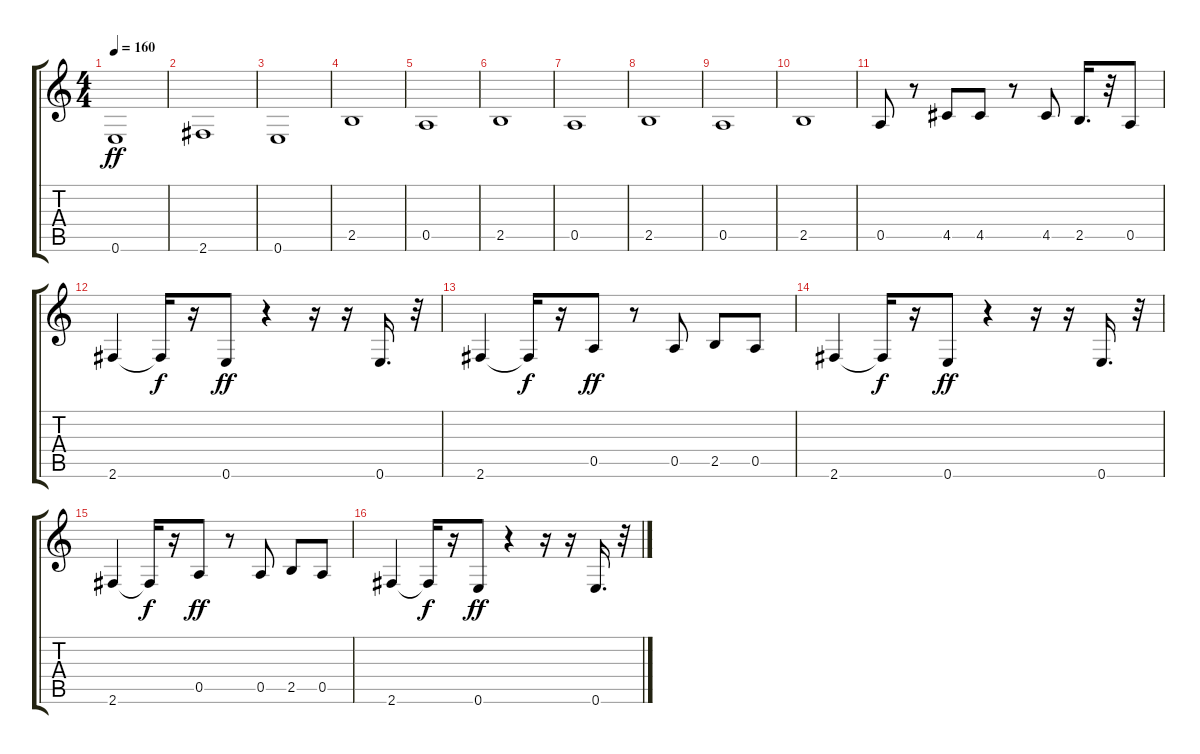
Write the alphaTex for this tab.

\track "" {instrument electricbassfinger}
\staff {score tabs}
\tuning (E4 B3 G3 D3 A2 E2) {hide}
\ts (4 4)
\tempo 160
\clef g2
\ks c
0.6.1{dy ff} |
2.6.1 |
0.6.1 |
2.5.1 |
0.5.1 |
2.5.1 |
0.5.1 |
2.5.1 |
0.5.1 |
2.5.1 |
0.5.8 r.8 4.5.8 4.5.8 r.8 4.5.8 2.5.16{d} r.32 0.5.8 |
2.6.4 2.6{t}.16{dy f} r.16 0.6.8{dy ff} r.4 r.16 r.16 0.6.16{d} r.32 |
2.6.4 2.6{t}.16{dy f} r.16 0.5.8{dy ff} r.8 0.5.8 2.5.8 0.5.8 |
2.6.4 2.6{t}.16{dy f} r.16 0.6.8{dy ff} r.4 r.16 r.16 0.6.16{d} r.32 |
2.6.4 2.6{t}.16{dy f} r.16 0.5.8{dy ff} r.8 0.5.8 2.5.8 0.5.8 |
2.6.4 2.6{t}.16{dy f} r.16 0.6.8{dy ff} r.4 r.16 r.16 0.6.16{d} r.32
